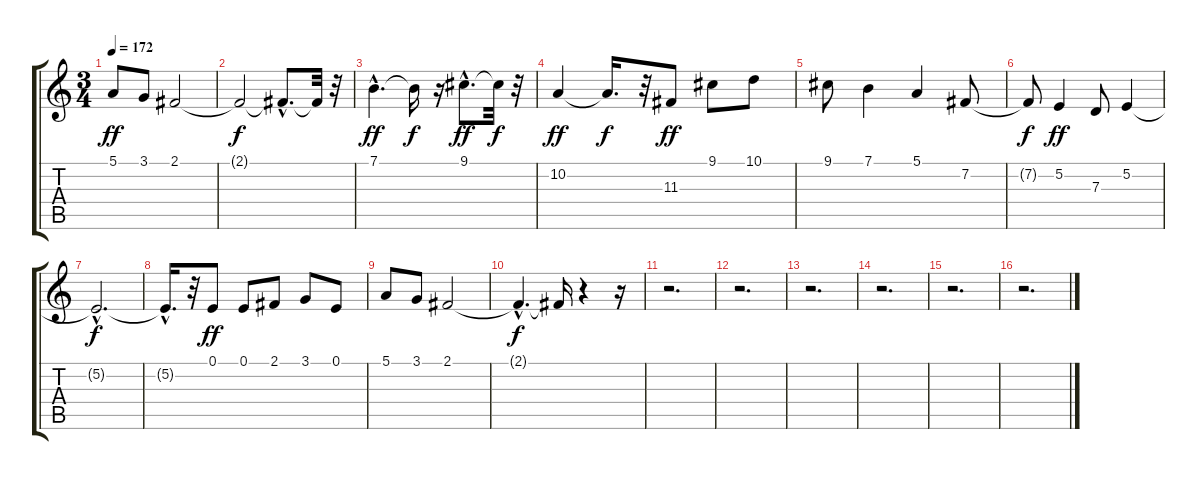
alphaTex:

\track "" {instrument pizzicatostrings}
\staff {score tabs}
\tuning (E4 B3 G3 D3 A2 E2) {hide}
\ts (3 4)
\tempo 172
\clef g2
\ks c
5.1.8{dy ff} 3.1.8 2.1.2 |
2.1{t}.2{dy f} 2.1{hac t}.8{d} 2.1{t}.32 r.32 |
7.1{hac}.4{d dy ff} 7.1{t}.16{dy f} r.16 9.1{hac}.8{d dy ff} 9.1{t}.32{dy f} r.32 |
10.2.4{dy ff} 10.2{t}.16{d dy f} r.32 11.3.8{dy ff} 9.1.8 10.1.8 |
9.1.8 7.1.4 5.1.4 7.2.8 |
7.2{t}.8{dy f} 5.2.4{dy ff} 7.3.8 5.2.4 |
5.2{hac t}.2{d dy f} |
5.2{hac t}.16{d} r.32 0.1.8{dy ff} 0.1.8 2.1.8 3.1.8 0.1.8 |
5.1.8 3.1.8 2.1.2 |
2.1{hac t}.4{d dy f} 2.1{t}.16 r.4 r.16 |
r.2{d} |
r.2{d} |
r.2{d} |
r.2{d} |
r.2{d} |
r.2{d}
